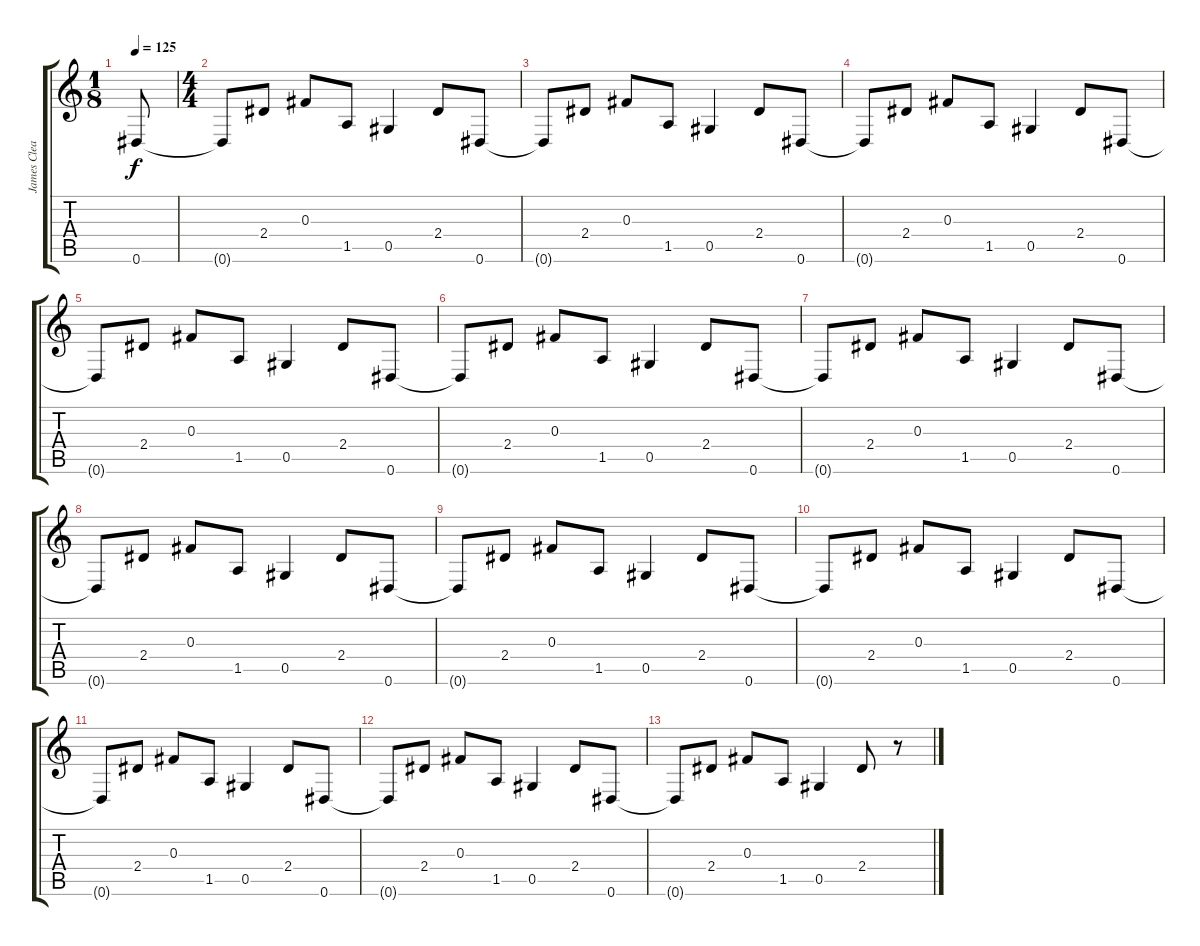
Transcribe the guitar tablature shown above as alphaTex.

\track ("James Clean" "James Clea") {instrument electricguitarclean}
\staff {score tabs}
\tuning (Eb4 Bb3 Gb3 Db3 Ab2 Eb2) {hide}
\ts (1 8)
\tempo 125
\clef g2
\ks c
0.6.8{dy f instrument electricguitarclean} |
\ts (4 4)
0.6{t}.8 2.4.8 0.3.8 1.5.8 0.5.4 2.4.8 0.6.8 |
0.6{t}.8 2.4.8 0.3.8 1.5.8 0.5.4 2.4.8 0.6.8 |
0.6{t}.8 2.4.8 0.3.8 1.5.8 0.5.4 2.4.8 0.6.8 |
0.6{t}.8 2.4.8 0.3.8 1.5.8 0.5.4 2.4.8 0.6.8 |
0.6{t}.8 2.4.8 0.3.8 1.5.8 0.5.4 2.4.8 0.6.8 |
0.6{t}.8 2.4.8 0.3.8 1.5.8 0.5.4 2.4.8 0.6.8 |
0.6{t}.8 2.4.8 0.3.8 1.5.8 0.5.4 2.4.8 0.6.8 |
0.6{t}.8 2.4.8 0.3.8 1.5.8 0.5.4 2.4.8 0.6.8 |
0.6{t}.8 2.4.8 0.3.8 1.5.8 0.5.4 2.4.8 0.6.8 |
0.6{t}.8 2.4.8 0.3.8 1.5.8 0.5.4 2.4.8 0.6.8 |
0.6{t}.8 2.4.8 0.3.8 1.5.8 0.5.4 2.4.8 0.6.8 |
0.6{t}.8 2.4.8 0.3.8 1.5.8 0.5.4 2.4.8 r.8
